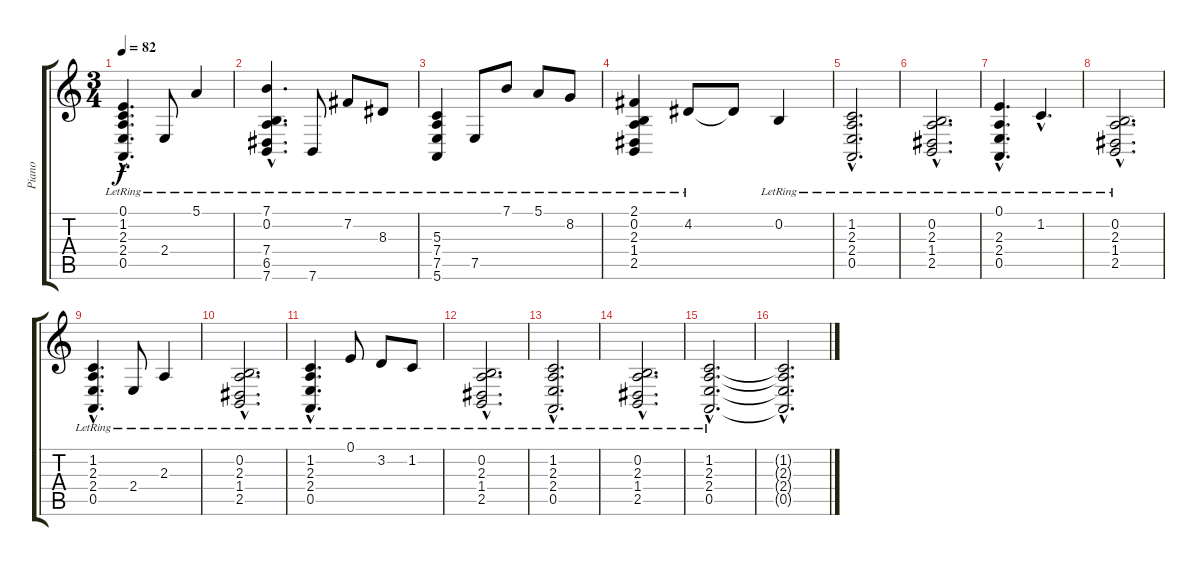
\track ("Piano" "Piano") {instrument acousticgrandpiano}
\staff {score tabs}
\tuning (E4 B3 G3 D3 A2 E2) {hide}
\ts (3 4)
\tempo 82
\clef g2
\ks c
(0.1{hac lr} 1.2{hac lr} 2.3{hac lr} 2.4{hac lr} 0.5{hac lr}).4{d dy f} 2.4{lr}.8 5.1{lr}.4 |
(7.1{hac lr} 0.2{hac lr} 7.4{hac lr} 6.5{hac lr} 7.6{hac lr}).4{d} 7.6{lr}.8 7.2{lr}.8 8.3{lr}.8 |
(5.3{lr} 7.4{lr} 7.5{lr} 5.6{lr}).4 7.5{lr}.8 7.1{lr}.8 5.1{lr}.8 8.2{lr}.8 |
(2.1{lr} 0.2{lr} 2.3{lr} 1.4{lr} 2.5{lr}).4 4.2{lr}.8 4.2{t}.8 0.2{lr}.4 |
(1.2{hac lr} 2.3{hac lr} 2.4{hac lr} 0.5{hac lr}).2{d} |
(0.2{hac lr} 2.3{hac lr} 1.4{hac lr} 2.5{hac lr}).2{d} |
(0.1{hac lr} 2.3{hac lr} 2.4{hac lr} 0.5{hac lr}).4{d} 1.2{hac lr}.4{d} |
(0.2{hac lr} 2.3{hac lr} 1.4{hac lr} 2.5{hac lr}).2{d} |
(1.2{hac lr} 2.3{hac lr} 2.4{hac lr} 0.5{hac lr}).4{d} 2.4{lr}.8 2.3{lr}.4 |
(0.2{hac lr} 2.3{hac lr} 1.4{hac lr} 2.5{hac lr}).2{d} |
(1.2{hac lr} 2.3{hac lr} 2.4{hac lr} 0.5{hac lr}).4{d} 0.1{lr}.8 3.2{lr}.8 1.2{lr}.8 |
(0.2{hac lr} 2.3{hac lr} 1.4{hac lr} 2.5{hac lr}).2{d} |
(1.2{hac lr} 2.3{hac lr} 2.4{hac lr} 0.5{hac lr}).2{d} |
(0.2{hac lr} 2.3{hac lr} 1.4{hac lr} 2.5{hac lr}).2{d} |
(1.2{hac lr} 2.3{hac lr} 2.4{hac lr} 0.5{hac lr}).2{d} |
(1.2{hac t} 2.3{hac t} 2.4{hac t} 0.5{hac t}).2{d}
